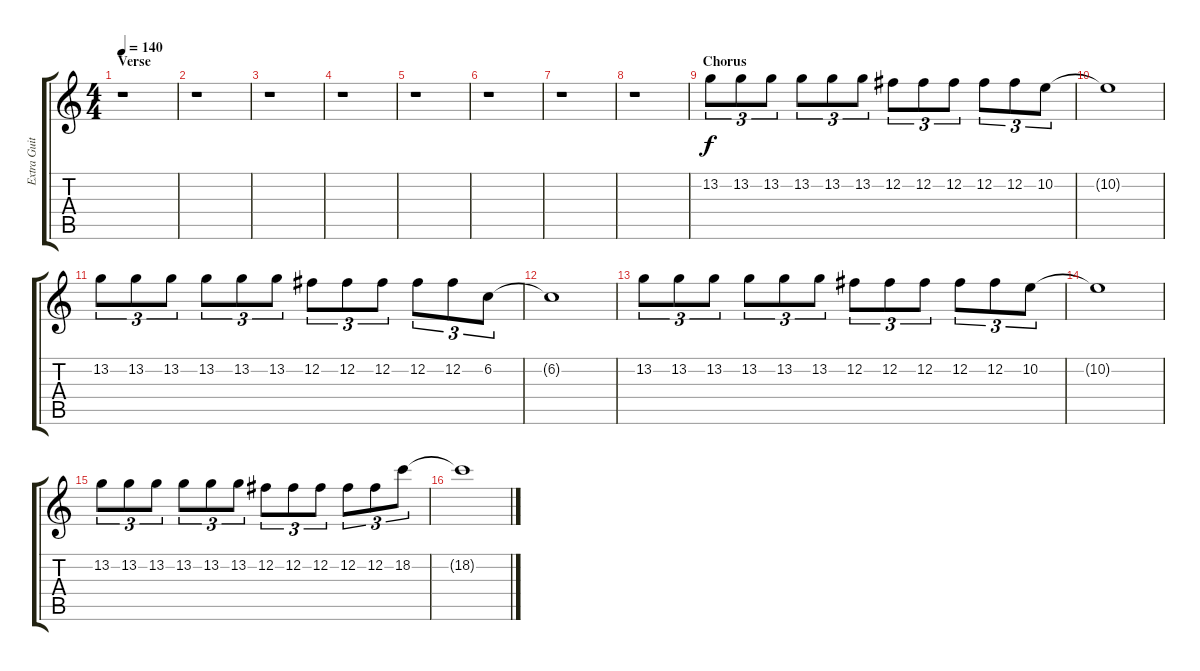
\track ("Extra Guitar 1" "Extra Guit") {instrument overdrivenguitar}
\staff {score tabs}
\tuning (B3 Gb3 D3 A2 E2 B1) {hide}
\ts (4 4)
\section ("" "Verse")
\tempo 140
\clef g2
\ks c
r.1{dy f} |
r.1 |
r.1 |
r.1 |
r.1 |
r.1 |
r.1 |
r.1 |
\section ("" "Chorus")
13.2.8{tu (3 2)} 13.2.8{tu (3 2)} 13.2.8{tu (3 2)} 13.2.8{tu (3 2)} 13.2.8{tu (3 2)} 13.2.8{tu (3 2)} 12.2.8{tu (3 2)} 12.2.8{tu (3 2)} 12.2.8{tu (3 2)} 12.2.8{tu (3 2)} 12.2.8{tu (3 2)} 10.2.8{tu (3 2)} |
10.2{t}.1 |
13.2.8{tu (3 2)} 13.2.8{tu (3 2)} 13.2.8{tu (3 2)} 13.2.8{tu (3 2)} 13.2.8{tu (3 2)} 13.2.8{tu (3 2)} 12.2.8{tu (3 2)} 12.2.8{tu (3 2)} 12.2.8{tu (3 2)} 12.2.8{tu (3 2)} 12.2.8{tu (3 2)} 6.2.8{tu (3 2)} |
6.2{t}.1 |
13.2.8{tu (3 2)} 13.2.8{tu (3 2)} 13.2.8{tu (3 2)} 13.2.8{tu (3 2)} 13.2.8{tu (3 2)} 13.2.8{tu (3 2)} 12.2.8{tu (3 2)} 12.2.8{tu (3 2)} 12.2.8{tu (3 2)} 12.2.8{tu (3 2)} 12.2.8{tu (3 2)} 10.2.8{tu (3 2)} |
10.2{t}.1 |
13.2.8{tu (3 2)} 13.2.8{tu (3 2)} 13.2.8{tu (3 2)} 13.2.8{tu (3 2)} 13.2.8{tu (3 2)} 13.2.8{tu (3 2)} 12.2.8{tu (3 2)} 12.2.8{tu (3 2)} 12.2.8{tu (3 2)} 12.2.8{tu (3 2)} 12.2.8{tu (3 2)} 18.2.8{tu (3 2)} |
18.2{t}.1
